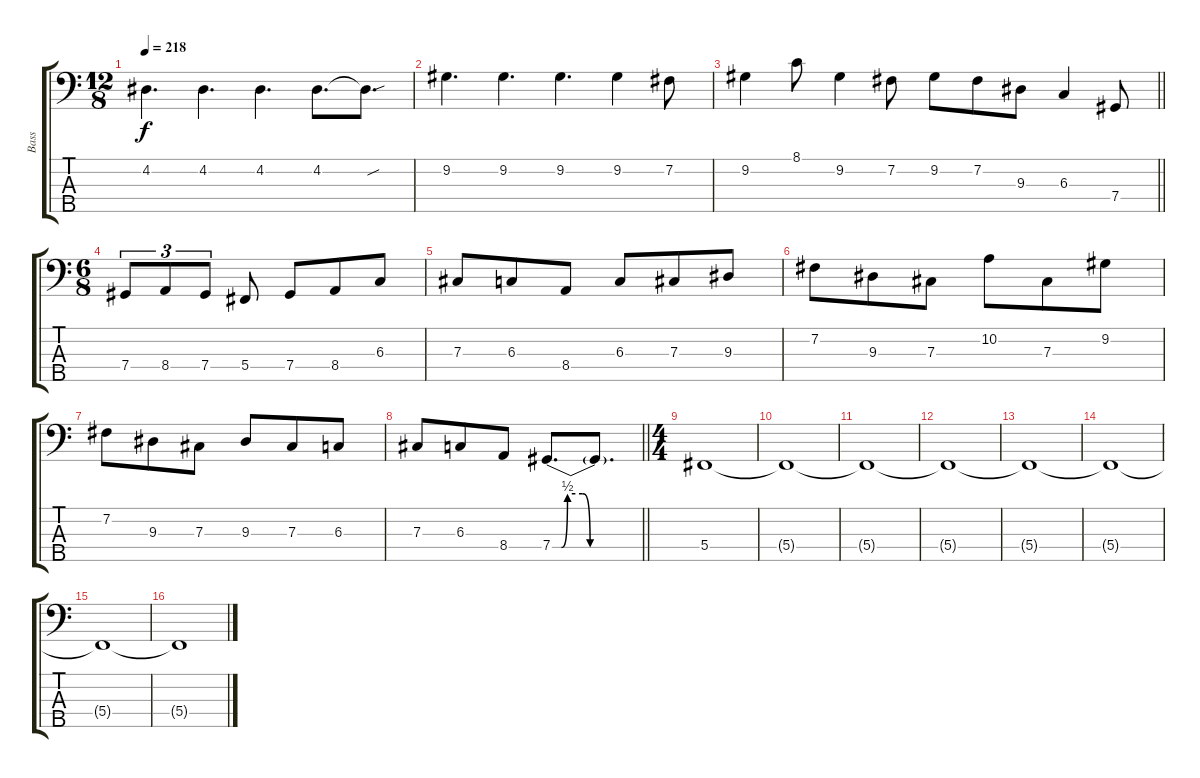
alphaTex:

\track ("Bass" "Bass") {instrument electricbassfinger}
\staff {score tabs}
\tuning (E2 B1 Gb1 Db1 Ab0) {hide}
\ts (12 8)
\tempo 218
\clef f4
\ks c
4.2.4{d dy f} 4.2.4{d} 4.2.4{d} 4.2.8{d} 4.2{sou t}.8{d} |
9.2.4{d} 9.2.4{d} 9.2.4{d} 9.2.4 7.2.8 |
\barLineRight lightlight
9.2.4 8.1.8 9.2.4 7.2.8 9.2.8 7.2.8 9.3.8 6.3.4 7.4.8 |
\ts (6 8)
7.4.8{tu (3 2)} 8.4.8{tu (3 2)} 7.4.8{tu (3 2)} 5.4.8 7.4.8 8.4.8 6.3.8 |
7.3.8 6.3.8 8.4.8 6.3.8 7.3.8 9.3.8 |
7.2.8 9.3.8 7.3.8 10.2.8 7.3.8 9.2.8 |
7.2.8 9.3.8 7.3.8 9.3.8 7.3.8 6.3.8 |
\barLineRight lightlight
7.3.8 6.3.8 8.4.8 7.4{be (custom 0 0 6 0 10 2 20 2 25 0 60 0)}.8{d} 7.4{t}.8{d} |
\ts (4 4)
5.4.1 |
5.4{t}.1 |
5.4{t}.1 |
5.4{t}.1 |
5.4{t}.1{volume 0} |
5.4{t}.1 |
5.4{t}.1 |
5.4{t}.1
